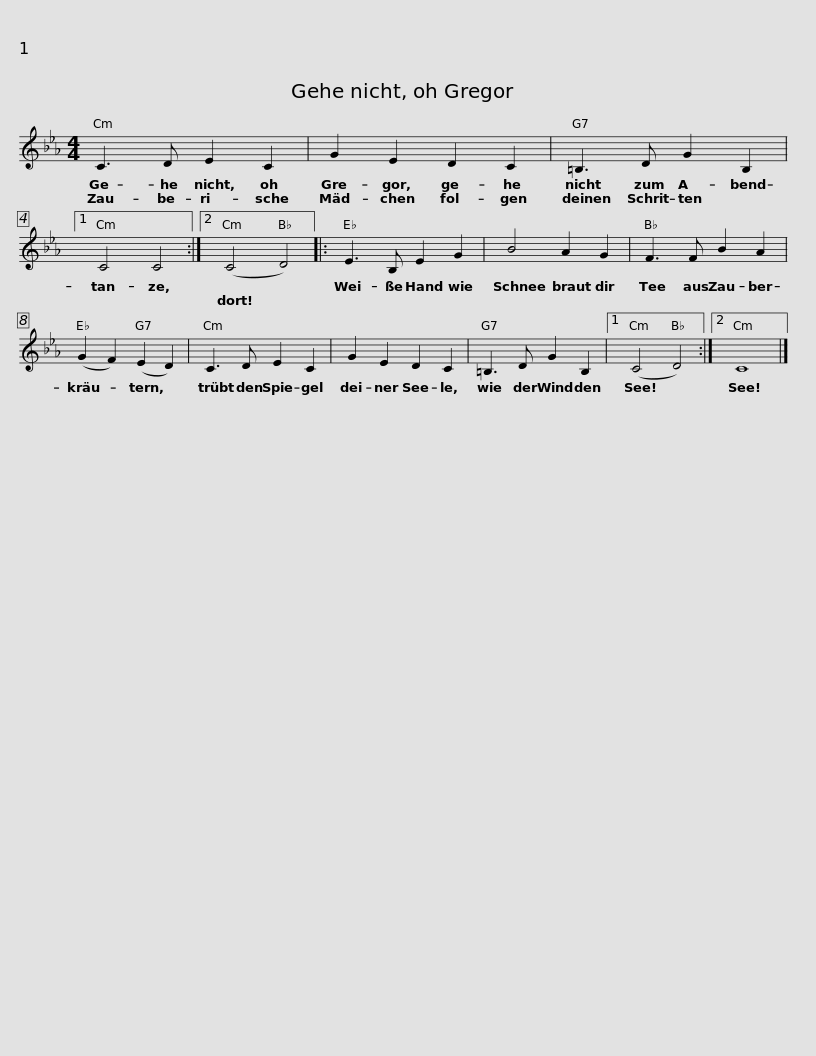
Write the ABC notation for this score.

X:1
L:1/8
M:4/4
I:linebreak $
K:Eb
V:1 treble
V:1
 C3 D E2 C2 | G2 E2 D2 C2 | =B,3 D G2 B,2 |1 C4 C4 :|2 (C4 D4) |:$ %5
 E3 B, E2 G2 | B4 A2 G2 | F3 F B2 A2 | (G2 F2) (E2 D2) |$ C3 D E2 C2 | %10
 G2 E2 D2 C2 | =B,3 D G2 B,2 |1 (C4 D4) :|2 C8 |] %14
